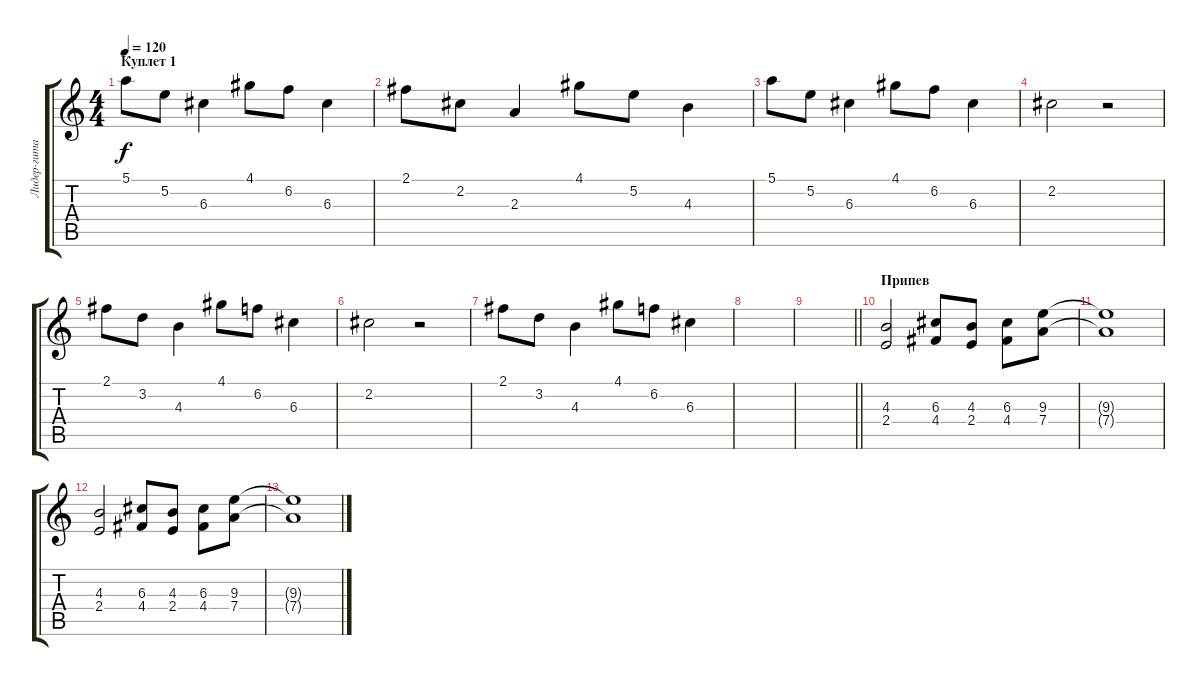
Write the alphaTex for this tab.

\track ("Лидер-гитара 2" "Лидер-гита") {instrument overdrivenguitar}
\staff {score tabs}
\tuning (E4 B3 G3 D3 A2 E2) {hide}
\ts (4 4)
\section ("" "Куплет 1")
\tempo 120
\clef g2
\ks c
5.1.8{dy f} 5.2.8 6.3.4 4.1.8 6.2.8 6.3.4 |
2.1.8 2.2.8 2.3.4 4.1.8 5.2.8 4.3.4 |
5.1.8 5.2.8 6.3.4 4.1.8 6.2.8 6.3.4 |
2.2.2 r.2 |
2.1.8 3.2.8 4.3.4 4.1.8 6.2.8 6.3.4 |
2.2.2 r.2 |
2.1.8 3.2.8 4.3.4 4.1.8 6.2.8 6.3.4 |
|
\barLineRight lightlight
|
\section ("" "Припев")
(4.3 2.4).2 (6.3 4.4).8 (4.3 2.4).8 (6.3 4.4).8 (9.3 7.4).8 |
(9.3{t} 7.4{t}).1 |
(4.3 2.4).2 (6.3 4.4).8 (4.3 2.4).8 (6.3 4.4).8 (9.3 7.4).8 |
(9.3{t} 7.4{t}).1
